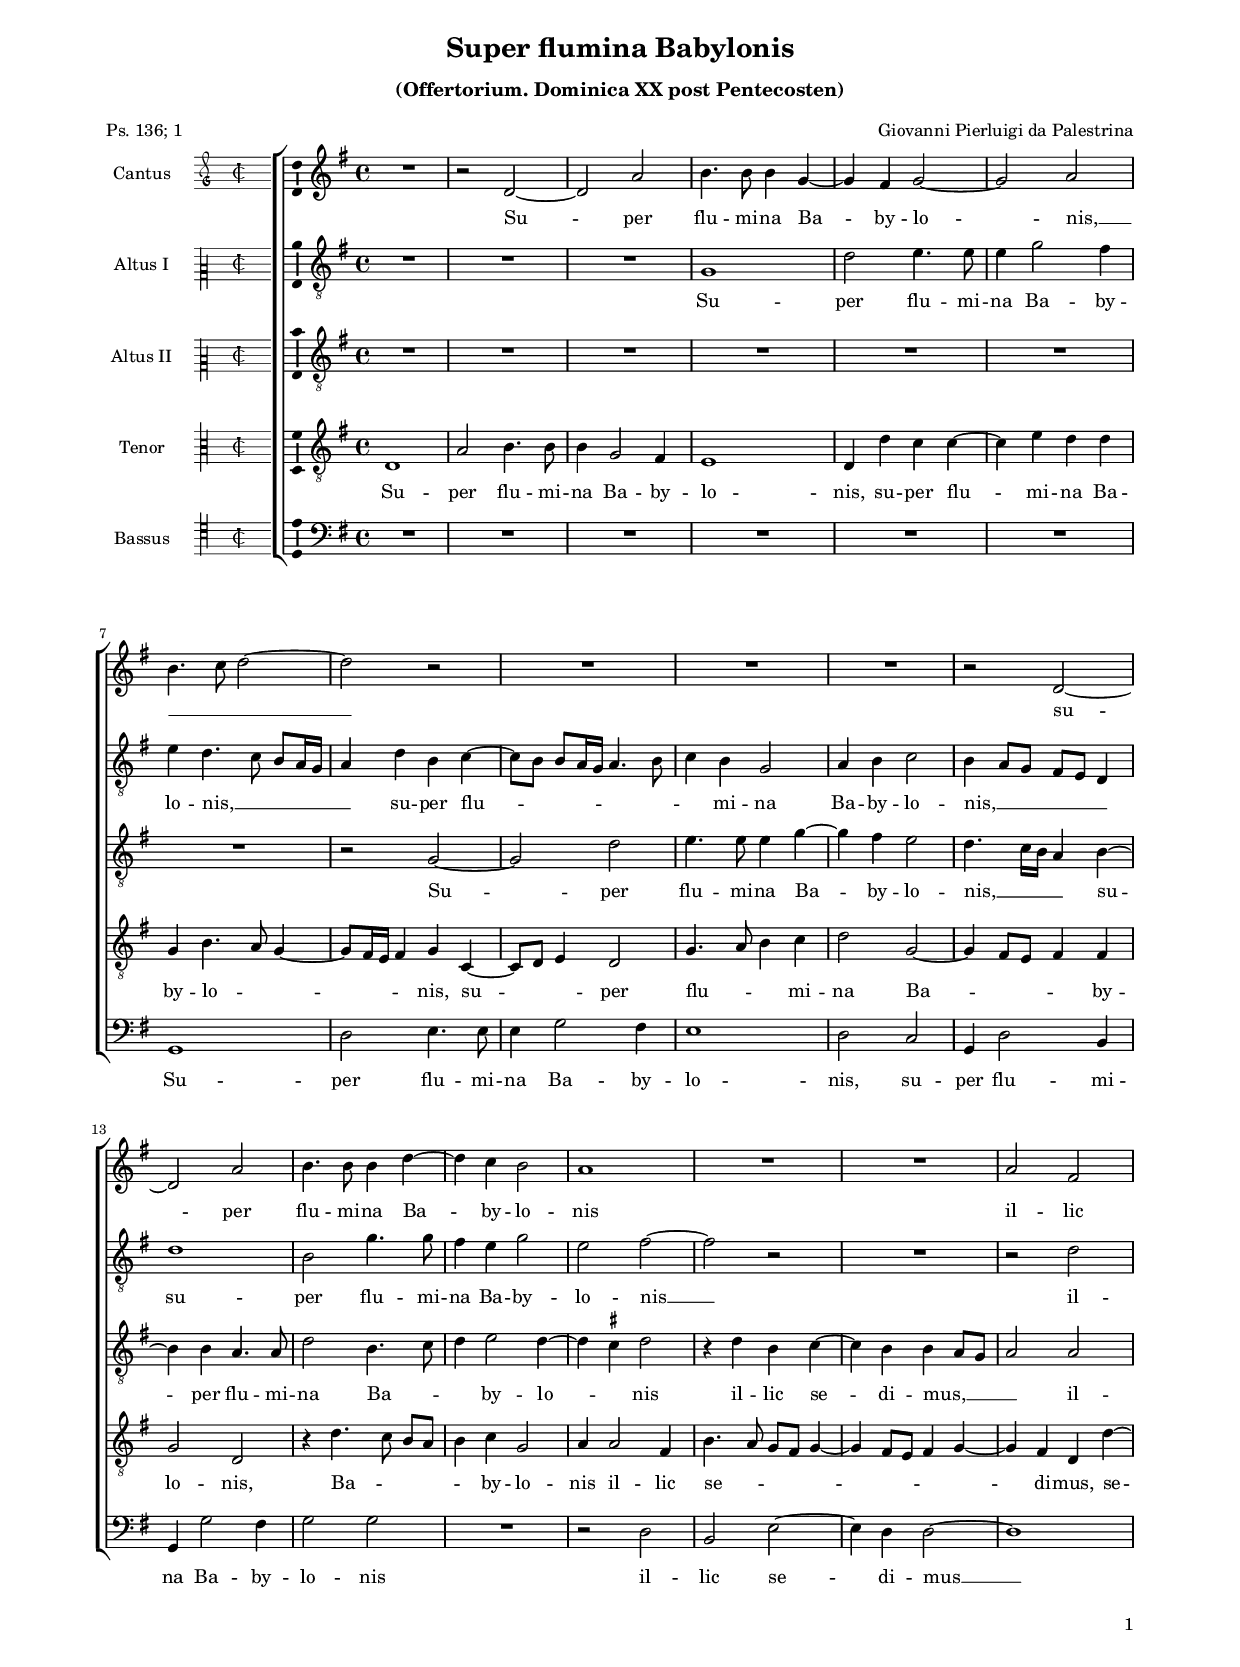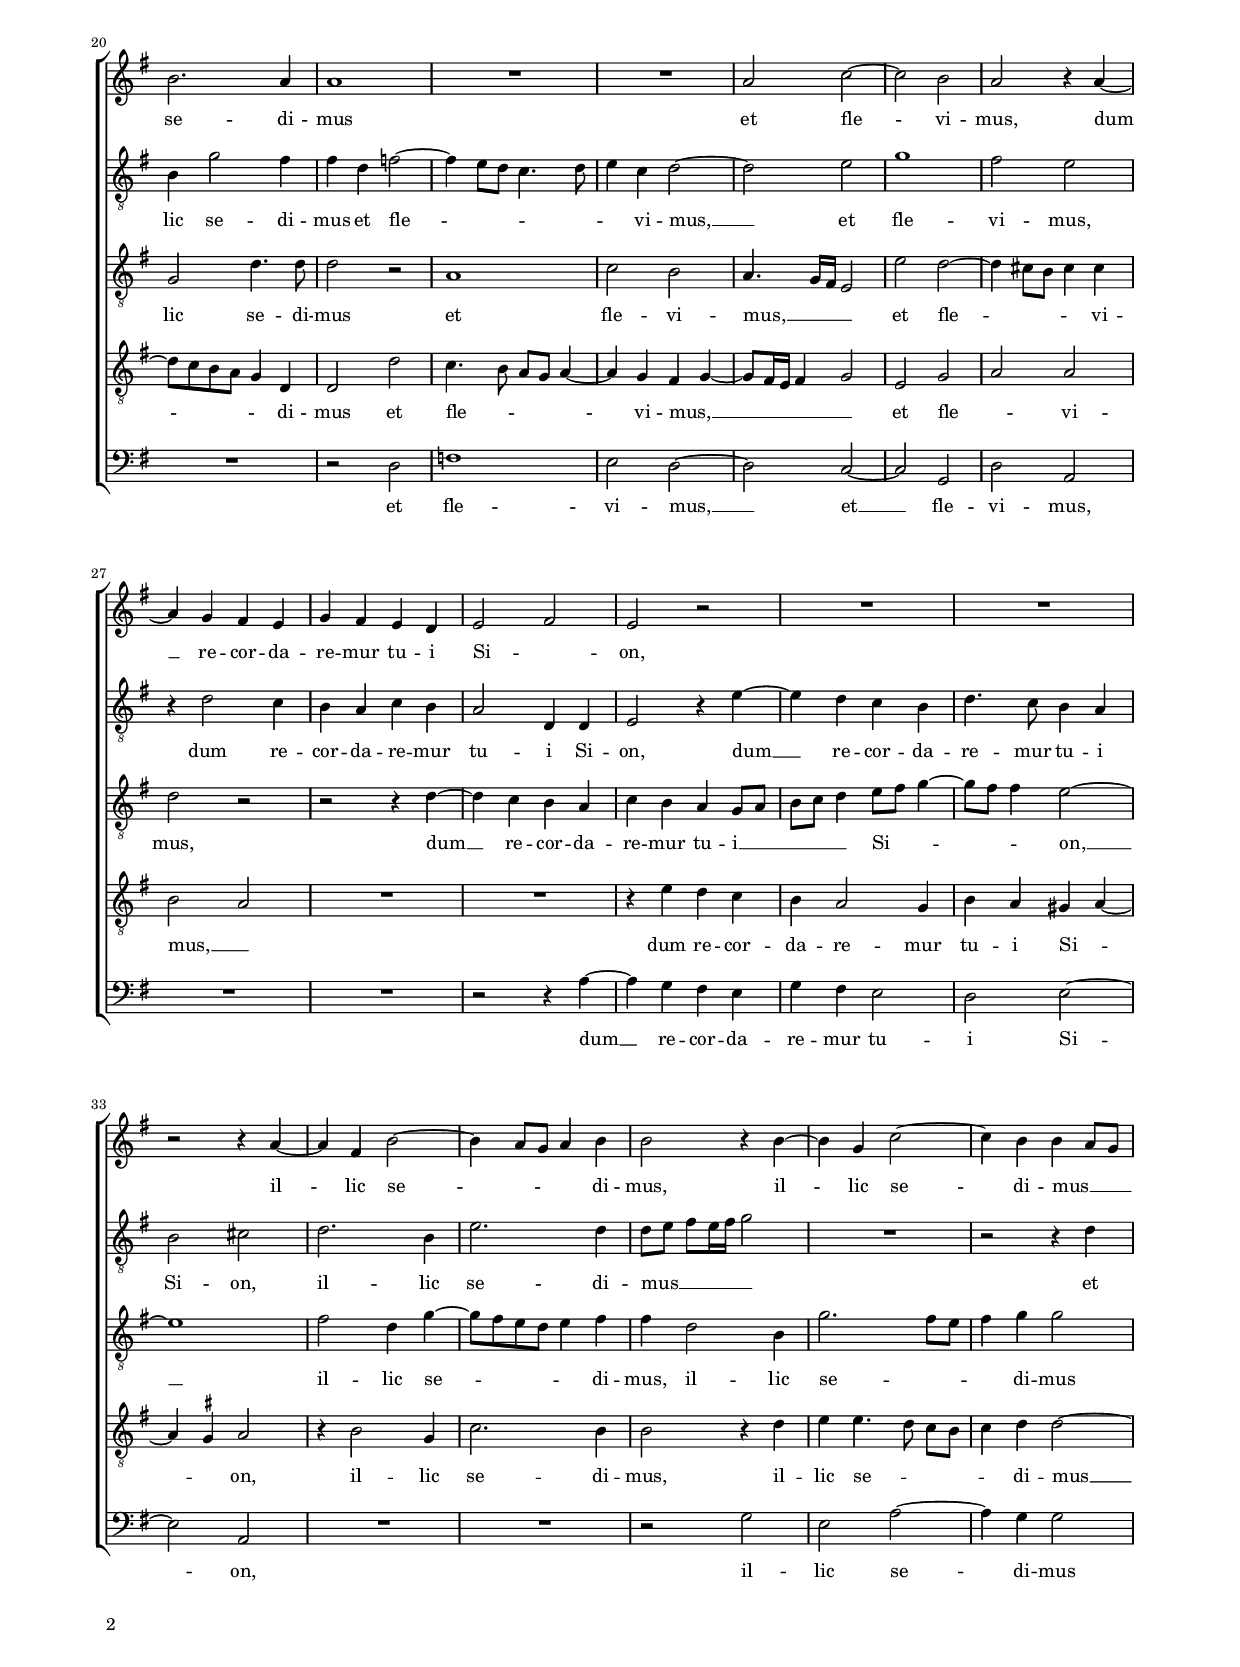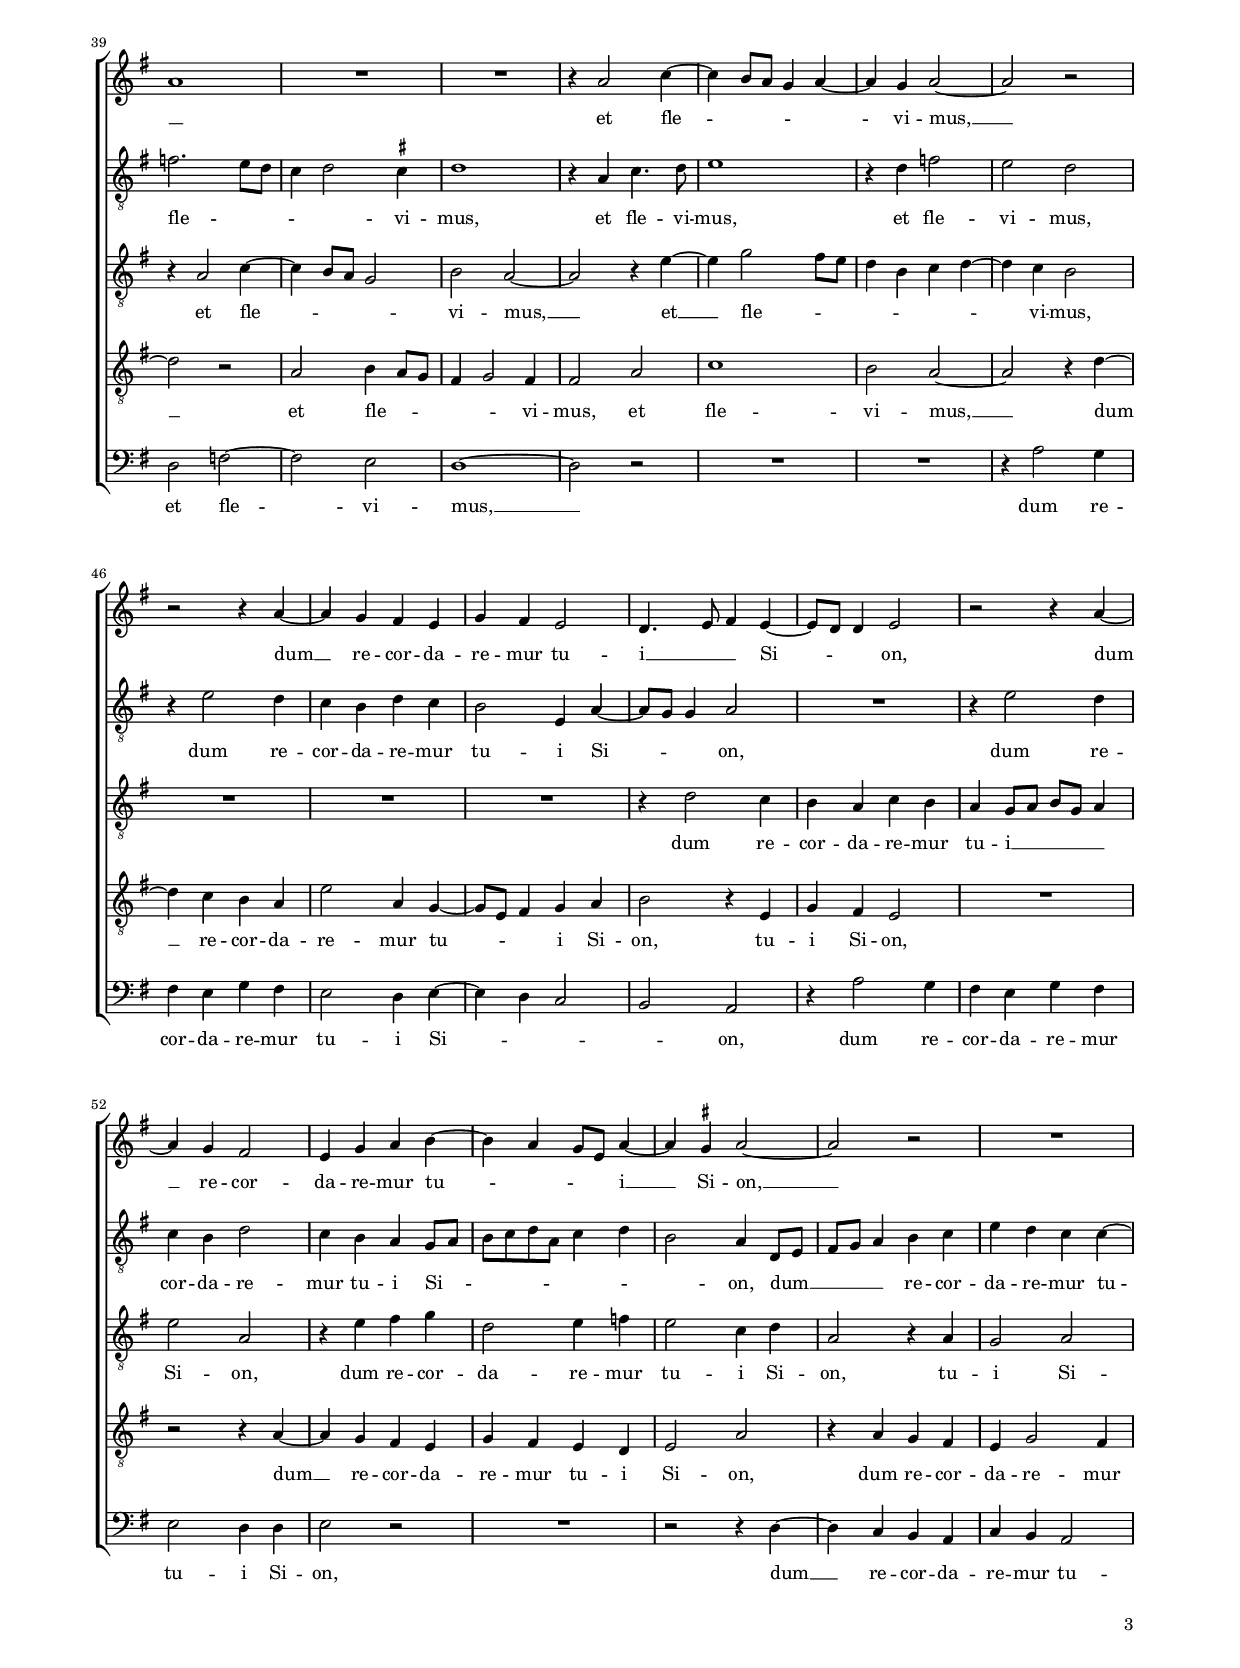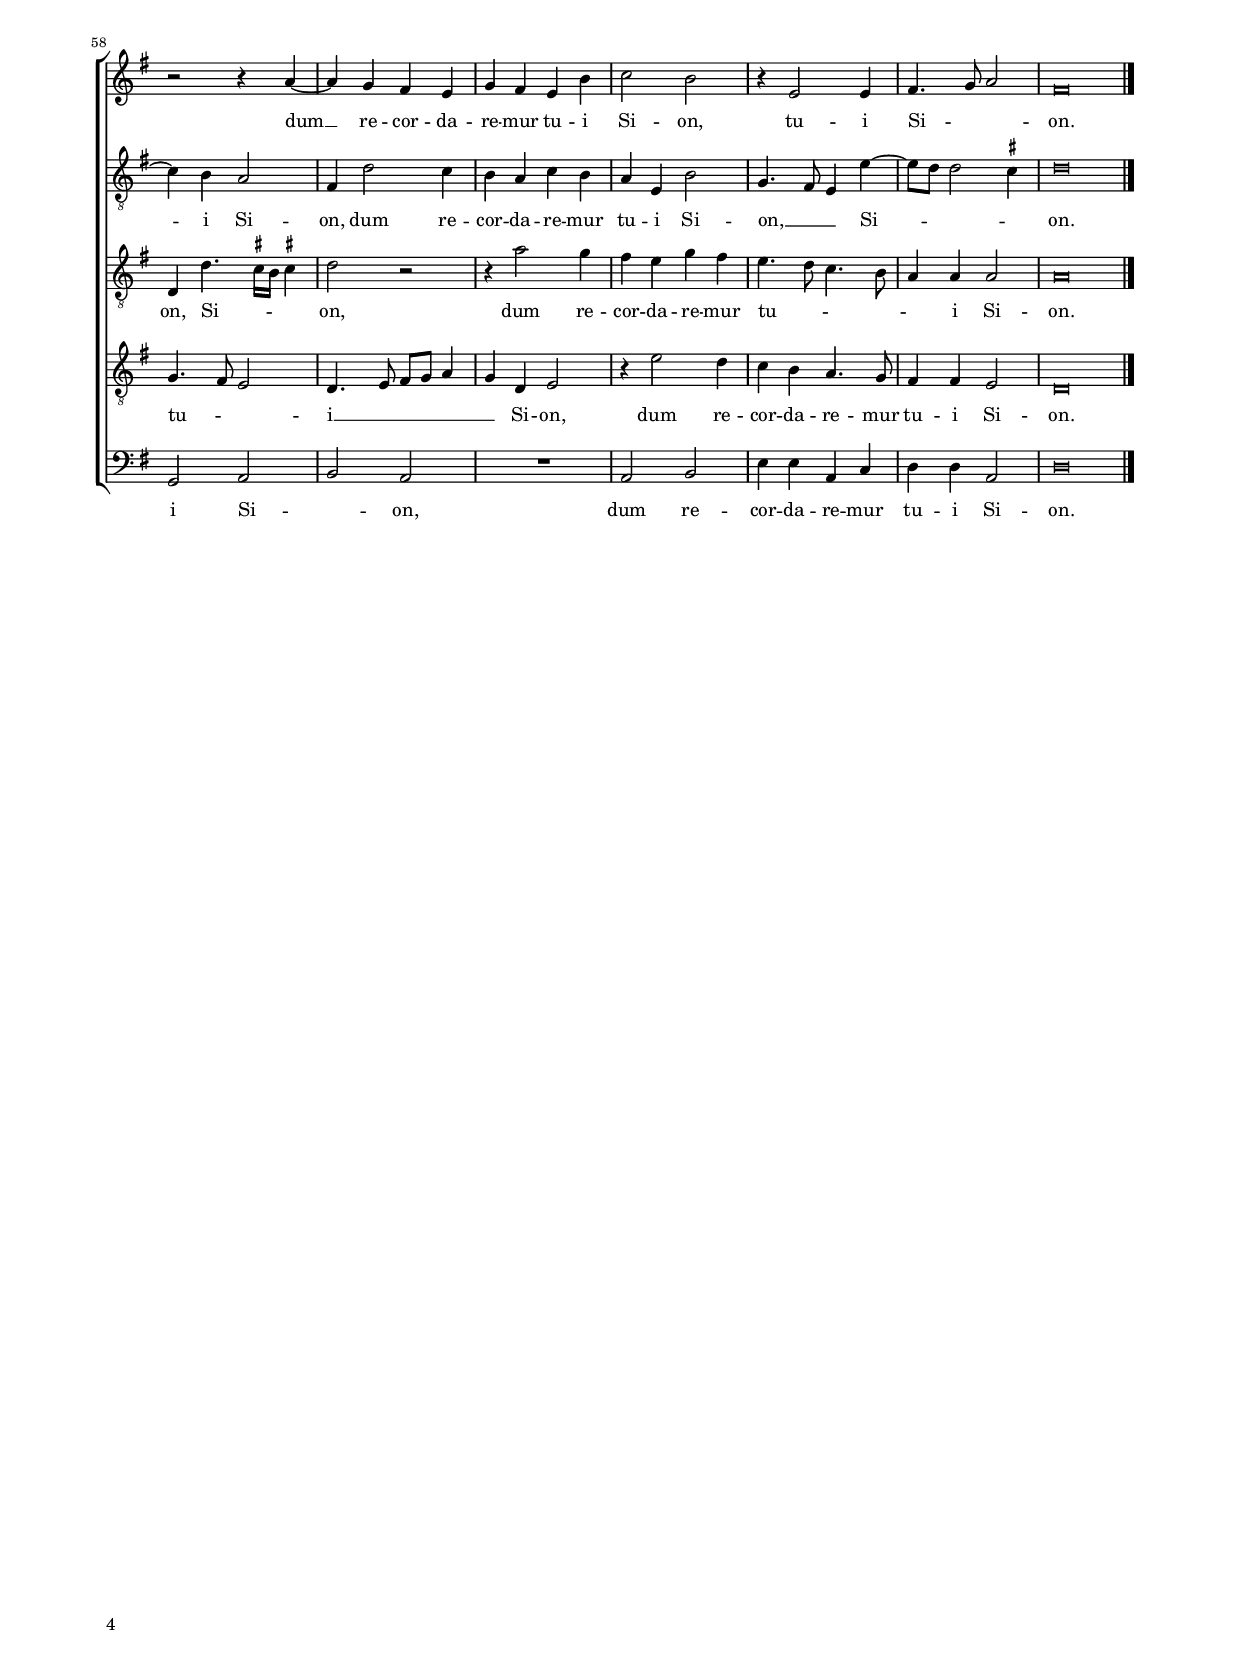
\header
{
  title="Super flumina Babylonis"
  subtitle=\markup { \column { \vspace #0.5 "(Offertorium. Dominica XX post Pentecosten)" \transparent "x" } }
  composer="Giovanni Pierluigi da Palestrina"
  poet="Ps. 136; 1"
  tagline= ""
}

\version "2.24.1"
\language deutsch
#(set-global-staff-size 15)
% #(set-default-paper-size "letter")
#(ly:set-option 'point-and-click #f)




	ficta = { \once \set suggestAccidentals = ##t }

	forget = #(define-music-function (music) (ly:music?) #{
		\accidentalStyle forget
		$music
		\accidentalStyle default
		#})

    
\paper
	{
	top-margin = 1.6 \cm
	bottom-margin = 1 \cm
	left-margin = 1.8 \cm
	right-margin = 1.8 \cm
	ragged-bottom = ##f
	ragged-last-bottom = ##t
	print-page-number = ##f
	system-system-spacing = #'((basic-distance . 17) (minimum-distance . 14) (padding . 5) (strechability . 150))
	oddFooterMarkup=\markup   \fill-line { "" \fromproperty #'page:page-number-string }
	evenFooterMarkup=\markup  \fill-line { \fromproperty #'page:page-number-string "" }
	last-bottom-spacing = #'((basic-distance . 12) (minimum-distance . 7) (padding . 4))
%	systems-per-page = 3
%   page-count = 3
%	min-systems-per-page = 3
%	print-all-headers = ##t
%	print-first-page-number = ##t
%	first-page-number = 1
	}

	
global = {
	\key c \major
	\time 4/4
	\set Score.tempoHideNote = ##t
	\tempo 4 = 100
	\skip 1*63
	\set Score.measureLength = #(ly:make-moment 2/1)
	\skip 1*2 \bar "|."
	}
    

incipitcantus = \relative c' {
    \time 2/2
    \clef "petrucci-g2"
    \key c \major
    }
    
incipitcantusVoice = <<
    \new MensuralVoice <<
        { s1 \noBreak }
        \incipitcantus
    >>
    >>
    
    
incipitaltus = \relative c' {
    \time 2/2
    \clef "petrucci-c2"
    \key c \major
    s4 \bar ""
    }
    
incipitaltusVoice = <<
    \new MensuralVoice <<
        { s1 \noBreak }
        \incipitaltus
    >>
    >>

incipitquintus = \relative c' {
    \time 2/2
    \clef "petrucci-c2"
    \key c \major
    }

incipitquintusVoice = <<
    \new MensuralVoice <<
        { s1 \noBreak }
        \incipitquintus
    >>
    >>
    
incipittenor = \relative c' {
    \time 2/2
    \clef "petrucci-c3"
    \key c \major
    }
    
incipittenorVoice = <<
    \new MensuralVoice <<
        { s1 \noBreak }
        \incipittenor
    >>
    >>
    
incipitbassus= \relative c {
    \time 2/2
    \clef "petrucci-c4"
    \key c \major
    }
    
incipitbassusVoice = <<
    \new MensuralVoice <<
        { s1 \noBreak }
        \incipitbassus
    >>
    >>


cantus =  \relative c''
	{
	R1
	r2 g~
	g2 d'
	e4. e8 e4 c~
%5
	c4 h c2~ |
	c2 d
	e4. f8 g2~
	g2 r
	R1
%10
	R1 |
	R1
	r2 g,~
	g2 d'
	e4. e8 e4 g~
%15
	g4 f e2 |
	d1
	R1
	R1
	d2 h
%20
	e2. d4 |
	d1
	R1
	R1
	d2 f~
%25
	f2 e |
	d2 r4 d~
	d4 c h a
	c4 h a g
	a2 h
%30
	a2 r |
	R1
	R1
	r2 r4 d~
	d4 h e2~
%35
	e4 d8 c d4 e |
	e2 r4 e~
	e4 c f2~
	f4 e e d8 c
	d1
%40
	R1 |
	R1
	r4 d2 f4~
	f4 e8 d c4 d~
	d4 c d2~
%45
	d2 r |
	r2 r4 d~
	d4 c h a
	c4 h a2
	g4. a8 h4 a~
%50
	a8 g g4 a2 |
	r2 r4 d~ \break \noPageBreak
	d4 c h2
	a4 c d e~
	e4 d c8 a d4~
%55
	d4 \ficta cis d2~ |
	d2 r
	R1 \pageBreak
	r2 r4 d~
	d4 c h a
%60
	c4 h a e' |
	f2 e
	r4 a,2 a4
	h4. c8 d2
	h\breve |
	}


altus =  \relative c'
	{
	R1
	R1
	R1
	c1
%5
	g'2 a4. a8 |
	a4 c2 h4
	a4 g4. f8 e[ d16 c]
	d4 g e f~
	f8 e e[ d16 c] d4. e8
%10
	f4 e c2 |
	d4 e f2
	e4 d8 c h a g4
	g'1
	e2 c'4. c8
%15
	h4 a c2 |
	a2 h~
	h2 r
	R1
	r2 g
%20
	e4 c'2 h4 |
	h4 g b2~
	b4 a8 g f4. g8
	a4 f g2~
	g2 a
%25
	c1 |
	h2 a
	r4 g2 f4
	e4 d f e
	d2 g,4 g
%30
	a2 r4 a'~ |
	a4 g f e
	g4. f8 e4 d
	e2 fis
	g2. e4
%35
	a2. g4 |
	g8 a h[ a16 h] c2
	R1
	r2 r4 g
	b2. a8 g
%40
	f4 g2 \ficta fis4 |
	g1
	r4 d f4. g8
	a1
	r4 g b2
%45
	a2 g |
	r4 a2 g4
	f4 e g f
	e2 a,4 d~
	d8 c c4 d2
%50
	R1 |
	r4 a'2 g4
	f4 e g2
	f4 e d c8 d
	e8 f g d f4 g
%55
	e2 d4 g,8 a |
	h8 c d4 e f
	a4 g f f~
	f4 e d2
	h4 g'2 f4
%60
	e4 d f e |
	d4 a e'2
	c4. h8 a4 a'~
	a8 g g2 \ficta fis4
	g\breve |
	}


quintus =  \relative c'
	{
	R1
	R1
	R1
	R1
%5
	R1 |
	R1
	R1
	r2 c~
	c2 g'
%10
	a4. a8 a4 c~ |
	c4 h a2
	g4. f16 e d4 e~
	e4 e d4. d8
	g2 e4. f8
%15
	g4 a2 g4~ |
	g4 \ficta fis g2
	r4 g e f~
	f4 e e d8 c
	d2 d
%20
	c2 g'4. g8 |
	g2 r
	d1
	f2 e
	d4. c16 h a2
%25
	a'2 g~ |
	g4 fis8 e fis4 fis
	g2 r
	r2 r4 g~
	g4 f e d
%30
	f4 e d c8 d |
	e8 f g4 a8 h c4~
	c8 h h4 a2~
	a1
	h2 g4 c~
%35
	c8 h a g a4 h |
	h4 g2 e4
	c'2. h8 a
	h4 c c2
	r4 d,2 f4~
%40
	f4 e8 d c2 |
	e2 d~
	d2 r4 a'~
	a4 c2 h8 a
	g4 e f g~
%45
	g4 f e2 |
	R1
	R1
	R1
	r4 g2 f4
%50
	e4 d f e |
	d4 c8 d e c d4
	a'2 d,
	r4 a' h c
	g2 a4 b
%55
	a2 f4 g |
	d2 r4 d
	c2 d
	g,4 g'4. \ficta fis16 e \ficta fis!4
	g2 r
%60
	r4 d'2 c4 |
	h4 a c h
	a4. g8 f4. e8
	d4 d d2
	d\breve |
	}


tenor  =  \relative c'
	{
	g1
	d'2 e4. e8
	e4 c2 h4
	a1
%5
	g4 g' f f~ |
	f4 a g g
	c,4 e4. d8 c4~
	c8 h16 a h4 c f,~
	f8 g a4 g2
%10
	c4. d8 e4 f |
	g2 c,~
	c4 h8 a h4 h
	c2 g
	r4 g'4. f8 e[ d]
%15
	e4 f c2 |
	d4 d2 h4
	e4. d8 c[ h] c4~
	c4 h8 a h4 c~
	c4 h g g'~
%20
	g8 f e d c4 g |
	g2 g'
	f4. e8 d[ c] d4~
	d4 c h c~
	c8 h16 a h4 c2
%25
	a2 c |
	d2 d
	e2 d
	R1
	R1
%30
	r4 a' g f
	e4 d2 c4
	e4 d cis d~
	d4 \ficta cis d2
	r4 e2 c4
%35
	f2. e4 |
	e2 r4 g
	a4 a4. g8 f[ e]
	f4 g g2~
	g2 r
%40
	d2 e4 d8 c |
	h4 c2 h4
	h2 d
	f1
	e2 d~
%45
	d2 r4 g~ |
	g4 f e d
	a'2 d,4 c~
	c8 a h4 c d
	e2 r4 a,
%50
	c4 h a2 |
	R1
	r2 r4 d~
	d4 c h a
	c4 h a g
%55
	a2 d |
	r4 d c h
	a4 c2 h4
	c4. h8 a2
	g4. a8 h8 c d4
%60
	c4 g a2 |
	r4 a'2 g4
	f4 e d4. c8
	h4 h a2
	g\breve |
	}


bassus  =  \relative c
	{
	R1
	R1
	R1
	R1
%5
	R1 |
	R1
	c1
	g'2 a4. a8
	a4 c2 h4
%10
	a1 |
	g2 f
	c4 g'2 e4
	c4 c'2 h4
	c2 c
%15
	R1 |
	r2 g
	e2 a~
	a4 g g2~
	g1
%20
	R1 |
	r2 g
	b1
	a2 g~
	g2 f~
%25
	f2 c |
	g'2 d
	R1
	R1
	r2 r4 d'~
%30
	d4 c h a |
	c4 h a2
	g2 a~
	a2 d,
	R1
%35
	R1 |
	r2 c'
	a2 d~
	d4 c c2
	g2 b~
%40
	b2 a |
	g1~
	g2 r
	R1
	R1
%45
	r4 d'2 c4 |
	h4 a c h
	a2 g4 a~
	a4 g f2
	e2 d
%50
	r4 d'2 c4 |
	h4 a c h
	a2 g4 g
	a2 r
	R1
%55
	r2 r4 g~ |
	g4 f e d
	f4 e d2
	c2 d
	e2 d
%60
	R1 |
	d2 e
	a4 a d, f
	g4 g d2
	g\breve |
	}


lyricscantus = \lyricmode {
    Su -- per flu -- mi -- na Ba -- by -- lo -- nis, __ _ _ _
    su -- per flu -- mi -- na Ba -- by -- lo -- nis
    il -- lic se -- di -- mus et fle -- vi -- mus,
    dum __ re -- cor -- da -- re -- mur tu -- i Si -- _ on,
    il -- lic se -- _ _ _ di -- mus,
    il -- lic se -- di -- mus __ _ _ _ et fle -- _ _ _ _ vi -- mus, __
    dum __ re -- cor -- da -- re -- mur tu -- i __ _ _ Si -- _ _ on,
    dum __ re -- cor -- da -- re -- mur tu -- _ _ _ i __ Si -- on, __
    dum __ re -- cor -- da -- re -- mur tu -- i Si -- on,
    tu -- i Si -- _ _ on.
	}


lyricsaltus = \lyricmode {
    Su -- per flu -- mi -- na Ba -- by -- lo -- nis, __ _ _ _ _ _
    su -- per flu -- _ _ _ _ _ _ _ mi -- na Ba -- by -- lo -- nis, __ _ _ _ _ _
    su -- per flu -- mi -- na Ba -- by -- lo -- nis __
    il -- lic se -- di -- mus et fle -- _ _ _ _ _ vi -- mus, __
    et fle -- vi -- mus,
    dum re -- cor -- da -- re -- mur tu -- i Si -- on,
    dum __ re -- cor -- da -- re -- mur tu -- i Si -- on,
    il -- lic se -- di -- mus __ _ _ _ _ _ et fle -- _ _ _ _ vi -- mus,
    et fle -- vi -- mus,
    et fle -- vi -- mus,
    dum re -- cor -- da -- re -- mur tu -- i Si -- _ _ on,
    dum re -- cor -- da -- re -- mur tu -- i Si -- _ _ _ _ _ _ _ _ on,
    dum __ _ _ _ _ re -- cor -- da -- re -- mur tu -- i Si -- on,
    dum re -- cor -- da -- re -- mur tu -- i Si -- on, __ _ _
    Si -- _ _ _ on.
	}


lyricsquintus = \lyricmode {
    Su -- per flu -- mi -- na Ba -- by -- lo -- nis, __ _ _ _
    su -- per flu -- mi -- na Ba -- _ _ by -- lo -- _ nis
    il -- lic se -- di -- mus, __ _ _ _
    il -- lic se -- di -- mus et fle -- vi -- mus, __ _ _ _
    et fle -- _ _ _ vi -- mus,
    dum __ re -- cor -- da -- re -- mur tu -- i __ _ _ _ _ Si -- _ _ _ _ on, __
    il -- lic se -- _ _ _ _ di -- mus,
    il -- lic se -- _ _ _ di -- mus et fle -- _ _ _ vi -- mus, __
    et __ fle -- _ _ _ _ _ _ vi -- mus,
    dum re -- cor -- da -- re -- mur tu -- i __ _ _ _ _ Si -- on,
    dum re -- cor -- da -- re -- mur tu -- i Si -- on,
    tu -- i Si -- on,
    Si -- _ _ _ on,
    dum re -- cor -- da -- re -- mur tu -- _ _ _ _ i Si -- on.
	}


lyricstenor = \lyricmode {
    Su -- per flu -- mi -- na Ba -- by -- lo -- nis,
    su -- per flu -- mi -- na Ba -- by -- lo -- _ _ _ _ _ nis,
    su -- _ _ per flu -- _ _ mi -- na Ba -- _ _ _ by -- lo -- nis,
    Ba -- _ _ _ _ by -- lo -- nis
    il -- lic se -- _ _ _ _ _ _ _ _ di -- mus,
    se -- _ _ _ _ di -- mus et fle -- _ _ _ _ vi -- mus, __ _ _ _ _ _
    et fle -- _ vi -- mus, __ _
    dum re -- cor -- da -- re -- mur tu -- i Si -- _ _ on,
    il -- lic se -- di -- mus,
    il -- lic se -- _ _ _ _ di -- mus __ et fle -- _ _ _ _ vi -- mus,
    et fle -- vi -- mus, __
    dum __ re -- cor -- da -- re -- mur tu -- _ _ i Si -- on,
    tu -- i Si -- on,
    dum __ re -- cor -- da -- re -- mur tu -- i Si -- on,
    dum re -- cor -- da -- re -- mur tu -- _ _ i __ _ _ _ _ _ Si -- on,
    dum re -- cor -- da -- re -- mur tu -- i Si -- on.
	}


lyricsbassus = \lyricmode {
    Su -- per flu -- mi -- na Ba -- by -- lo -- nis,
    su -- per flu -- mi -- na Ba -- by -- lo -- nis
    il -- lic se -- di -- mus __ et fle -- vi -- mus, __
    et __ fle -- vi -- mus,
    dum __ re -- cor -- da -- re -- mur tu -- i Si -- on,
    il -- lic se -- di -- mus et fle -- vi -- mus, __
    dum re -- cor -- da -- re -- mur tu -- i Si -- _ _ _ on,
    dum re -- cor -- da -- re -- mur tu -- i Si -- on,
    dum __ re -- cor -- da -- re -- mur tu -- i Si -- _ on,
    dum re -- cor -- da -- re -- mur tu -- i Si -- on.
	}


\score
{  
	\transpose c g, {
	\new ChoirStaff \with { \override StaffGrouper.staff-staff-spacing.basic-distance = #12 }
	<<

	\new Staff << \global
	\new Voice="v1" {
		\set Staff.instrumentName="Cantus"
		\incipit \incipitcantusVoice
%		\set Staff.instrumentName= "S"
		\set Staff.midiInstrument = "reed organ"
		\clef violin
		\cantus }
	\new Lyrics \lyricsto "v1" {\lyricscantus }
	>>


	\new Staff << \global
	\new Voice="v2" {
		\set Staff.instrumentName="Altus I"
		\incipit \incipitaltusVoice
%		\set Staff.instrumentName= "A"
		\set Staff.midiInstrument = "reed organ"
		\clef "G_8"
		\altus}
	\new Lyrics \lyricsto "v2" {\lyricsaltus }
	>>


	\new Staff << \global
	\new Voice="v5" {
		\set Staff.instrumentName="Altus II"
		\incipit \incipitquintusVoice
%		\set Staff.instrumentName= "Q"
		\set Staff.midiInstrument = "reed organ"
		\clef "G_8"
		\quintus}
	\new Lyrics \lyricsto "v5" {\lyricsquintus }
	>>


	\new Staff << \global
	\new Voice="v3" {
		\set Staff.instrumentName="Tenor"
		\incipit \incipittenorVoice
%		\set Staff.instrumentName= "T"
		\set Staff.midiInstrument = "reed organ"
		\clef "G_8"
		\tenor }
	\new Lyrics \lyricsto "v3" {\lyricstenor }
	>>


	\new Staff << \global
	\new Voice="v4" {
		\set Staff.instrumentName="Bassus"
		\incipit \incipitbassusVoice
%		\set Staff.instrumentName= "B"
		\set Staff.midiInstrument = "reed organ"
		\clef bass 
		\bassus }
	\new Lyrics \lyricsto "v4" {\lyricsbassus}
	>>

	>>
	} % transpose

	\layout
	{
	indent = 3\cm
    incipit-width = 1.3 \cm
	\context { \Lyrics \override VerticalAxisGroup.nonstaff-relatedstaff-spacing.padding = #1.4 }
%	\context { \Lyrics \override LyricText.font-size = #1 }
	\context { \Staff \override TimeSignature.break-visibility = #end-of-line-invisible }
	\context { \Staff \consists Ambitus_engraver }
	\context { \Score \override BarNumber.padding = #2 }
	\context { \Voice \override NoteHead.style = #'baroque }
	}

\midi
	{    	
	}

}


% EOF
